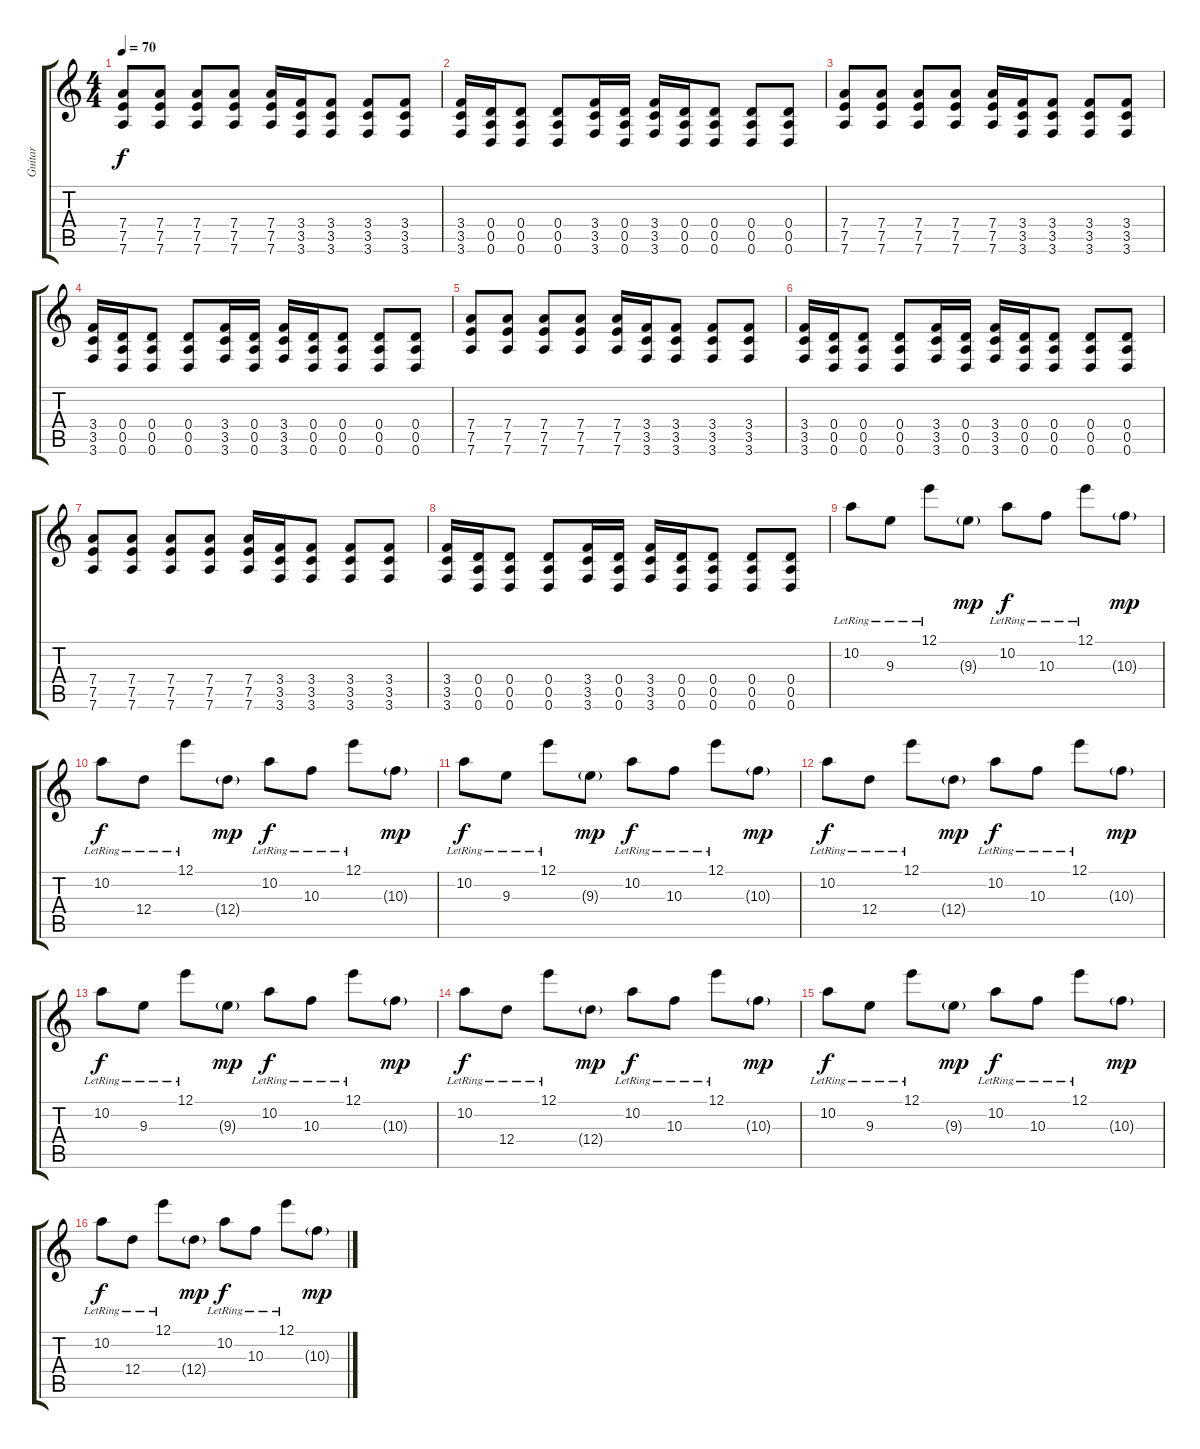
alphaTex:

\track ("Guitar" "Guitar") {instrument electricguitarclean}
\staff {score tabs}
\tuning (E4 B3 G3 D3 A2 D2) {hide}
\ts (4 4)
\tempo 70
\clef g2
\ks c
(7.4 7.5 7.6).8{dy f} (7.4 7.5 7.6).8 (7.4 7.5 7.6).8 (7.4 7.5 7.6).8 (7.4 7.5 7.6).16 (3.4 3.5 3.6).16 (3.4 3.5 3.6).8 (3.4 3.5 3.6).8 (3.4 3.5 3.6).8 |
(3.4 3.5 3.6).16 (0.4 0.5 0.6).16 (0.4 0.5 0.6).8 (0.4 0.5 0.6).8 (3.4 3.5 3.6).16 (0.4 0.5 0.6).16 (3.4 3.5 3.6).16 (0.4 0.5 0.6).16 (0.4 0.5 0.6).8 (0.4 0.5 0.6).8 (0.4 0.5 0.6).8 |
(7.4 7.5 7.6).8 (7.4 7.5 7.6).8 (7.4 7.5 7.6).8 (7.4 7.5 7.6).8 (7.4 7.5 7.6).16 (3.4 3.5 3.6).16 (3.4 3.5 3.6).8 (3.4 3.5 3.6).8 (3.4 3.5 3.6).8 |
(3.4 3.5 3.6).16 (0.4 0.5 0.6).16 (0.4 0.5 0.6).8 (0.4 0.5 0.6).8 (3.4 3.5 3.6).16 (0.4 0.5 0.6).16 (3.4 3.5 3.6).16 (0.4 0.5 0.6).16 (0.4 0.5 0.6).8 (0.4 0.5 0.6).8 (0.4 0.5 0.6).8 |
(7.4 7.5 7.6).8 (7.4 7.5 7.6).8 (7.4 7.5 7.6).8 (7.4 7.5 7.6).8 (7.4 7.5 7.6).16 (3.4 3.5 3.6).16 (3.4 3.5 3.6).8 (3.4 3.5 3.6).8 (3.4 3.5 3.6).8 |
(3.4 3.5 3.6).16 (0.4 0.5 0.6).16 (0.4 0.5 0.6).8 (0.4 0.5 0.6).8 (3.4 3.5 3.6).16 (0.4 0.5 0.6).16 (3.4 3.5 3.6).16 (0.4 0.5 0.6).16 (0.4 0.5 0.6).8 (0.4 0.5 0.6).8 (0.4 0.5 0.6).8 |
(7.4 7.5 7.6).8 (7.4 7.5 7.6).8 (7.4 7.5 7.6).8 (7.4 7.5 7.6).8 (7.4 7.5 7.6).16 (3.4 3.5 3.6).16 (3.4 3.5 3.6).8 (3.4 3.5 3.6).8 (3.4 3.5 3.6).8 |
(3.4 3.5 3.6).16 (0.4 0.5 0.6).16 (0.4 0.5 0.6).8 (0.4 0.5 0.6).8 (3.4 3.5 3.6).16 (0.4 0.5 0.6).16 (3.4 3.5 3.6).16 (0.4 0.5 0.6).16 (0.4 0.5 0.6).8 (0.4 0.5 0.6).8 (0.4 0.5 0.6).8 |
10.2{lr}.8{instrument electricguitarclean} 9.3{lr}.8 12.1{lr}.8 9.3{g}.8{dy mp} 10.2{lr}.8{dy f} 10.3{lr}.8 12.1{lr}.8 10.3{g}.8{dy mp} |
10.2{lr}.8{dy f} 12.4{lr}.8 12.1{lr}.8 12.4{g}.8{dy mp} 10.2{lr}.8{dy f} 10.3{lr}.8 12.1{lr}.8 10.3{g}.8{dy mp} |
10.2{lr}.8{dy f} 9.3{lr}.8 12.1{lr}.8 9.3{g}.8{dy mp} 10.2{lr}.8{dy f} 10.3{lr}.8 12.1{lr}.8 10.3{g}.8{dy mp} |
10.2{lr}.8{dy f} 12.4{lr}.8 12.1{lr}.8 12.4{g}.8{dy mp} 10.2{lr}.8{dy f} 10.3{lr}.8 12.1{lr}.8 10.3{g}.8{dy mp} |
10.2{lr}.8{dy f} 9.3{lr}.8 12.1{lr}.8 9.3{g}.8{dy mp} 10.2{lr}.8{dy f} 10.3{lr}.8 12.1{lr}.8 10.3{g}.8{dy mp} |
10.2{lr}.8{dy f} 12.4{lr}.8 12.1{lr}.8 12.4{g}.8{dy mp} 10.2{lr}.8{dy f} 10.3{lr}.8 12.1{lr}.8 10.3{g}.8{dy mp} |
10.2{lr}.8{dy f} 9.3{lr}.8 12.1{lr}.8 9.3{g}.8{dy mp} 10.2{lr}.8{dy f} 10.3{lr}.8 12.1{lr}.8 10.3{g}.8{dy mp} |
10.2{lr}.8{dy f} 12.4{lr}.8 12.1{lr}.8 12.4{g}.8{dy mp} 10.2{lr}.8{dy f} 10.3{lr}.8 12.1{lr}.8 10.3{g}.8{dy mp}
